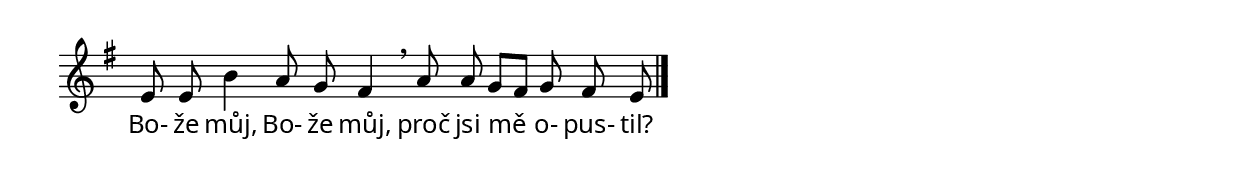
\version "2.11.57"
\include "deutsch.ly"

\paper {
  indent = #0
  #(define fonts
    (make-pango-font-tree "Junicode"
                          "Nimbus Sans"
                          "Luxi Mono"
                          (/ staff-height pt 20)))
}

\layout {
  \context {
    \Score
    \omit BarNumber
    \omit TimeSignature
  }
}

\score {
  <<
  \new Staff {
    \new Voice = "one" { \relative c' {
  \key g \major
  \cadenzaOn
  e8 e h'4 a8 g fis4 \breathe a8 a g [ fis ] g fis e \bar "|."
}
}
}
    \new Lyrics \lyricsto "one" {
      Bo- že můj, Bo- že můj, proč jsi mě _ o- pus- til?
  }
  >>
}
\header {
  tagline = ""
}
